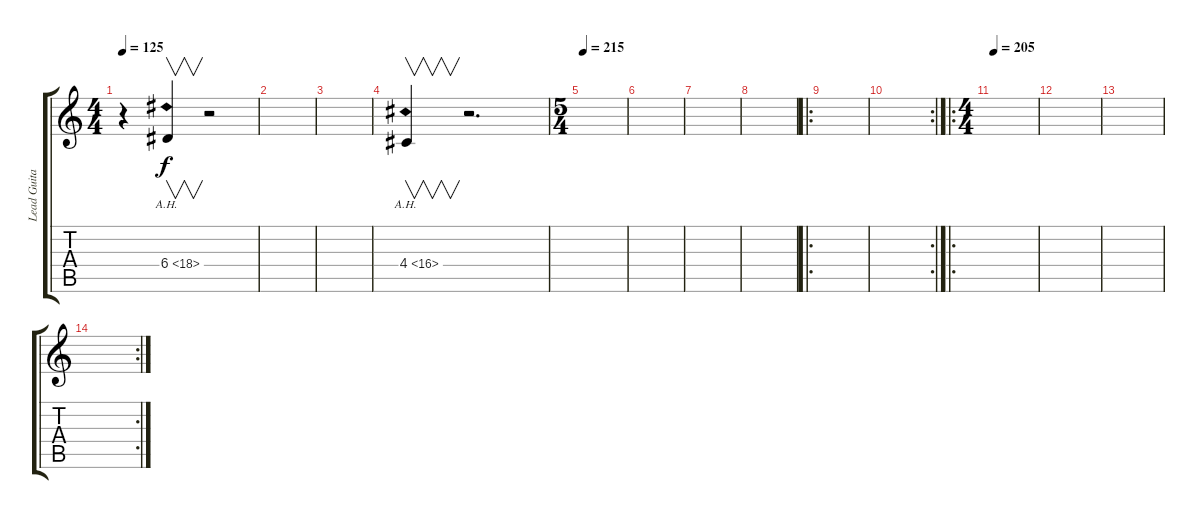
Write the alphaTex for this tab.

\track ("Lead Guitar" "Lead Guita") {instrument distortionguitar}
\staff {score tabs}
\tuning (B3 Gb3 D3 A2 E2 B1) {hide}
\ts (4 4)
\tempo 125
\clef g2
\ks c
r.4{dy f} 6.4{ah 12}.4{v} r.2 |
|
|
4.4{ah 12}.4{v} r.2{d} |
\ts (5 4)
\tempo 215
|
|
|
|
\ro
|
\rc 2
|
\ro
\ts (4 4)
\tempo 205
|
|
|
\rc 2
